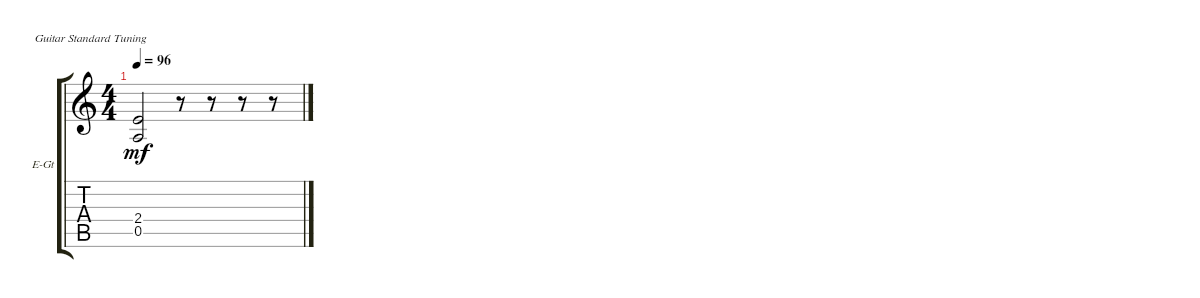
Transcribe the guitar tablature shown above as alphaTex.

\bracketExtendMode groupsimilarinstruments
\firstSystemTrackNameOrientation horizontal
\otherSystemsTrackNameOrientation horizontal
\track ("Electric Guitar 1" "E-Gt") {instrument distortionguitar}
\staff {score tabs}
\tuning (E4 B3 G3 D3 A2 E2)
\ts (4 4)
\tempo 96
\clef g2
\ks c
(0.5 2.4).2{dy mf} r.8 r.8 r.8 r.8
